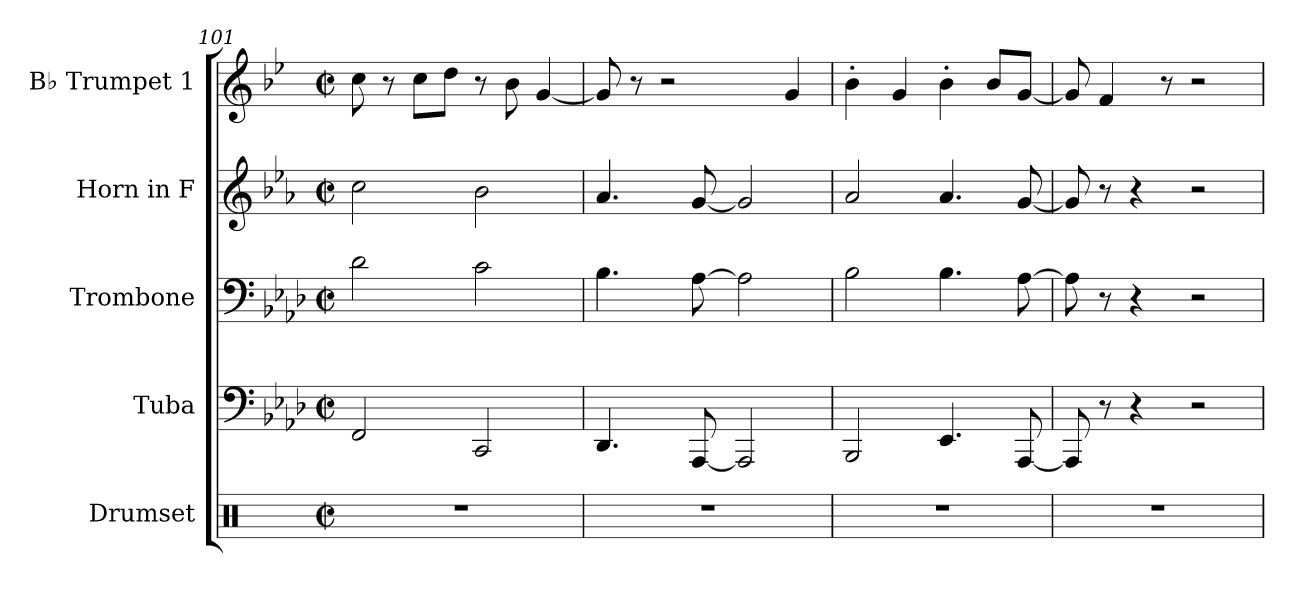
**kern	**kern	**kern	**kern	**kern
*part5	*part4	*part3	*part2	*part1
*staff5	*staff4	*staff3	*staff2	*staff1
*I"Drumset	*I"Tuba	*I"Trombone	*I"Horn in F	*I"B♭ Trumpet 1
*I'D. Set	*I'Tba	*I'Trb	*I'Hn	*I'Tpt
!!LO:LB:g=z
*clefX	*clefF4	*clefF4	*clefG2	*clefG2
*	*	*	*ITrd4c7	*ITrd1c2
*k[]	*k[b-e-a-d-]	*k[b-e-a-d-]	*k[b-e-a-d-]	*k[b-e-a-d-]
*M2/2	*M2/2	*M2/2	*M2/2	*M2/2
*met(c|)	*met(c|)	*met(c|)	*met(c|)	*met(c|)
=101	=101	=101	=101	=101
1r	2FF/	2d-\	2f\	8b-\
.	.	.	.	8r
.	.	.	.	8b-\L
.	.	.	.	8cc\J
.	2CC/	2c\	2e-\	8r
.	.	.	.	8a-\
.	.	.	.	[4f/
=102	=102	=102	=102	=102
1r	4.DD-/	4.B-\	4.d-/	8f/]
.	.	.	.	8r
.	.	.	.	2r
.	[8AAA-/	[8A-\	[8c/	.
.	2AAA-/]	2A-\]	2c/]	.
.	.	.	.	4f/
=103	=103	=103	=103	=103
1r	2BBB-/	2B-\	2d-/	4a-'\
.	.	.	.	4f/
.	4.EE-/	4.B-\	4.d-/	4a-'\
.	.	.	.	8a-/L
.	[8AAA-/	[8A-\	[8c/	[8f/J
=104	=104	=104	=104	=104
1r	8AAA-/]	8A-\]	8c/]	8f/]
.	8r	8r	8r	4e-/
.	4r	4r	4r	.
.	.	.	.	8r
.	2r	2r	2r	2r
=	=	=	=	=
*-	*-	*-	*-	*-
